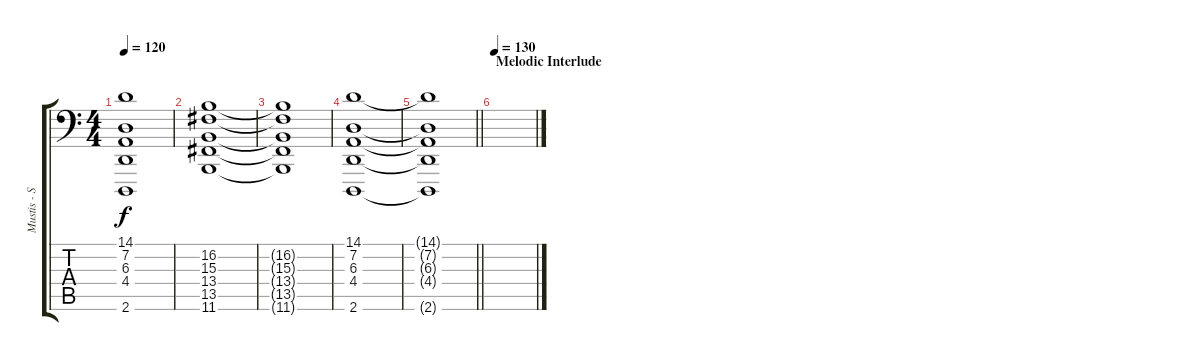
\track ("Mustis - Strings" "Mustis - S") {instrument synthstrings1}
\staff {score tabs}
\tuning (C3 G2 Eb2 Bb1 F1 C1) {hide}
\ts (4 4)
\tempo 120
\clef f4
\ks c
(14.1{t} 7.2{t} 6.3{t} 4.4{t} 2.6{t}).1{dy f} |
(16.2 15.3 13.4 13.5 11.6).1 |
(16.2{t} 15.3{t} 13.4{t} 13.5{t} 11.6{t}).1 |
(14.1 7.2 6.3 4.4 2.6).1 |
\barLineRight lightlight
(14.1{t} 7.2{t} 6.3{t} 4.4{t} 2.6{t}).1 |
\section ("" "Melodic Interlude")
\tempo 130
